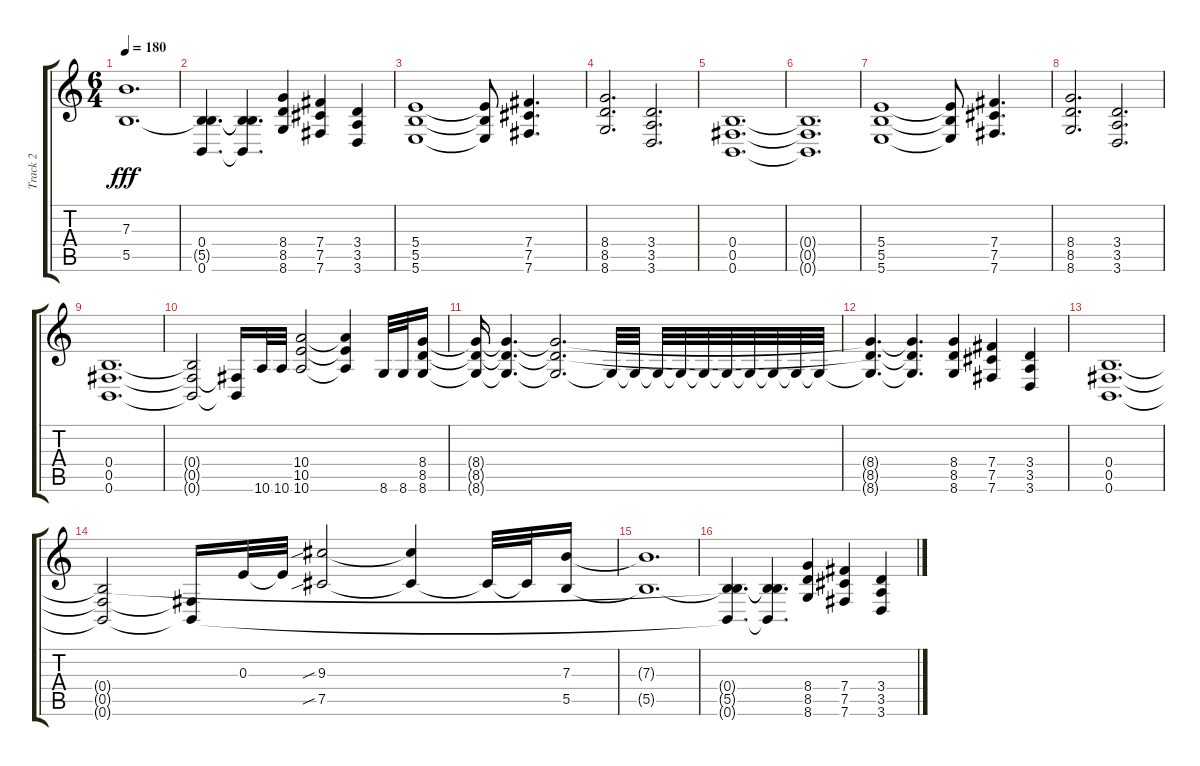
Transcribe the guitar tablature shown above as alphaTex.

\track ("Track 2" "Track 2") {instrument distortionguitar}
\staff {score tabs}
\tuning (Db4 Ab3 E3 B2 Gb2 B1) {hide}
\ts (6 4)
\tempo 180
\clef g2
\ks c
(7.3{t} 5.5{t}).1{d dy fff} |
(0.4{t} 5.5{t} 0.6{t}).4{d} (0.4{t} 5.5{t} 0.6{t}).4{d} (8.4 8.5 8.6).4 (7.4 7.5 7.6).4 (3.4 3.5 3.6).4 |
(5.4 5.5 5.6).1 (5.4{t} 5.5{t} 5.6{t}).8 (7.4 7.5 7.6).4{d} |
(8.4 8.5 8.6).2{d} (3.4 3.5 3.6).2{d} |
(0.4 0.5 0.6).1{d} |
(0.4{t} 0.5{t} 0.6{t}).1{d} |
(5.4 5.5 5.6).1 (5.4{t} 5.5{t} 5.6{t}).8 (7.4 7.5 7.6).4{d} |
(8.4 8.5 8.6).2{d} (3.4 3.5 3.6).2{d} |
(0.4 0.5 0.6).1{d} |
(0.4{t} 0.5{t} 0.6{t}).2 (0.5{t} 0.6{t}).16 10.6.32 10.6.32 (10.4 10.5 10.6).2 (10.4{t} 10.5{t} 10.6{t}).4 8.6.32 8.6.32 (8.4 8.5 8.6).16 |
(8.4{t} 8.5{t} 8.6{t}).16 (8.4{t} 8.5{t} 8.6{t}).4{d} (8.4{t} 8.5{t} 8.6{t}).2{d} 8.6{t}.32 8.6{t}.32 8.6{t}.32 8.6{t}.32 8.6{t}.32 8.6{t}.32 8.6{t}.32 8.6{t}.32 8.6{t}.32 8.6{t}.32 |
(8.4{t} 8.5{t} 8.6{t}).4{d} (8.4{t} 8.5{t} 8.6{t}).4{d} (8.4 8.5 8.6).4 (7.4 7.5 7.6).4 (3.4 3.5 3.6).4 |
(0.4 0.5 0.6).1{d} |
(0.4{t} 0.5{t} 0.6{t}).2 (0.5{t} 0.6{t}).16 0.3.32 0.3{t}.32 (9.3{sib} 7.5{sib}).2 (9.3{t} 7.5{t}).4 7.5{t}.32 7.5{t}.32 (7.3 5.5).16 |
(7.3{t} 5.5{t}).1{d} |
(0.4{t} 5.5{t} 0.6{t}).4{d} (0.4{t} 5.5{t} 0.6{t}).4{d} (8.4 8.5 8.6).4 (7.4 7.5 7.6).4 (3.4 3.5 3.6).4
